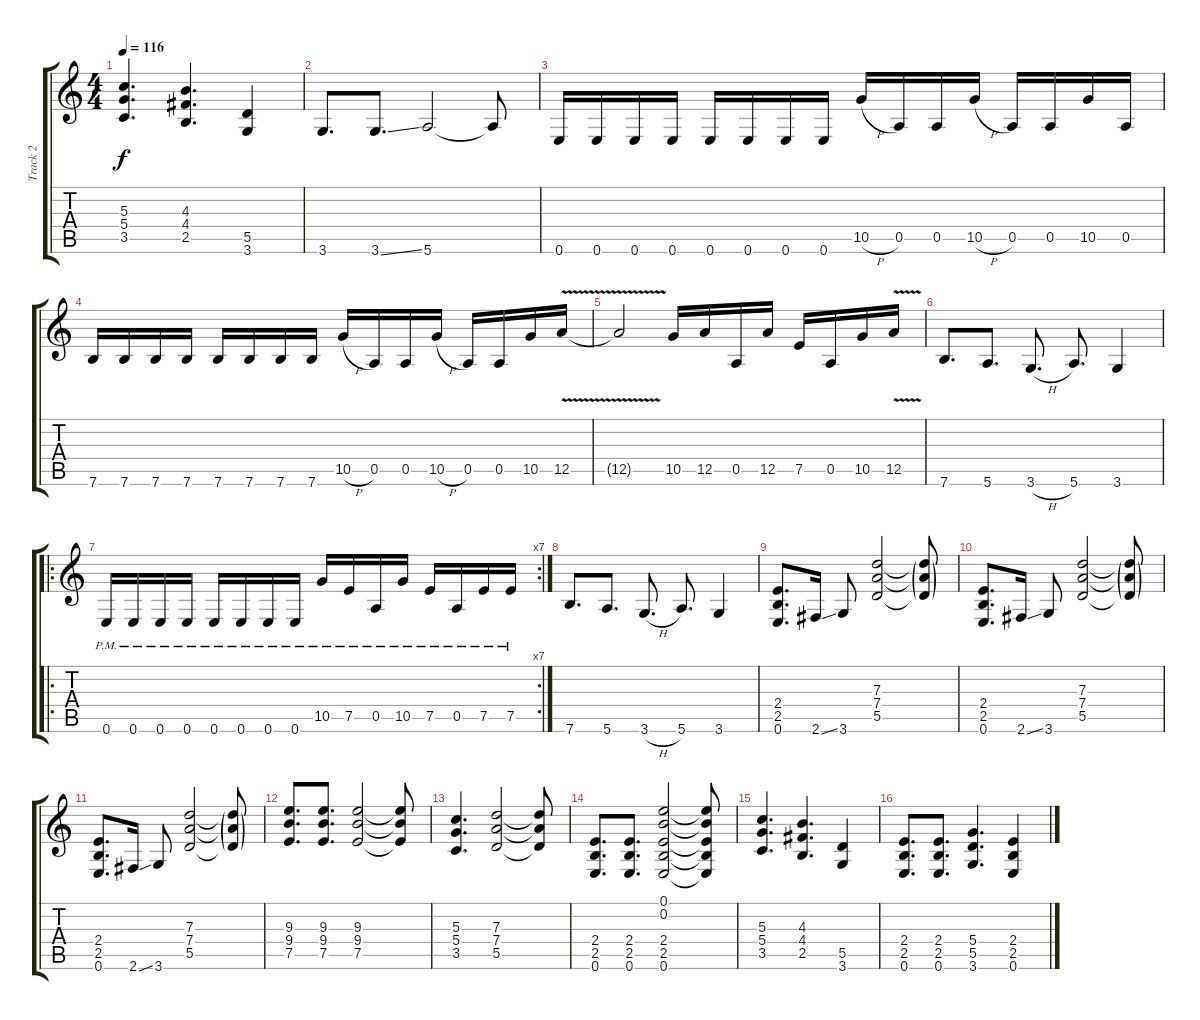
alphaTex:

\track ("Track 2" "Track 2") {instrument distortionguitar}
\staff {score tabs}
\tuning (E4 B3 G3 D3 A2 E2) {hide}
\ts (4 4)
\tempo 116
\clef g2
\ks c
(5.3 5.4 3.5).4{d dy f} (4.3 4.4 2.5).4{d} (5.5 3.6).4 |
3.6.8{d} 3.6{ss}.8{d} 5.6.2 5.6{t}.8 |
0.6.16 0.6.16 0.6.16 0.6.16 0.6.16 0.6.16 0.6.16 0.6.16 10.5{h}.16 0.5.16 0.5.16 10.5{h}.16 0.5.16 0.5.16 10.5.16 0.5.16 |
7.6.16 7.6.16 7.6.16 7.6.16 7.6.16 7.6.16 7.6.16 7.6.16 10.5{h}.16 0.5.16 0.5.16 10.5{h}.16 0.5.16 0.5.16 10.5.16 12.5{v}.16 |
12.5{t}.2 10.5.16 12.5.16 0.5.16 12.5.16 7.5.16 0.5.16 10.5.16 12.5{v}.16 |
7.6.8{d} 5.6.8{d} 3.6{h}.8{d} 5.6.8{d} 3.6.4 |
\ro
\rc 7
0.6{pm}.16 0.6{pm}.16 0.6{pm}.16 0.6{pm}.16 0.6{pm}.16 0.6{pm}.16 0.6{pm}.16 0.6{pm}.16 10.5{pm}.16 7.5{pm}.16 0.5{pm}.16 10.5{pm}.16 7.5{pm}.16 0.5{pm}.16 7.5{pm}.16 7.5{pm}.16 |
7.6.8{d} 5.6.8{d} 3.6{h}.8{d} 5.6.8{d} 3.6.4 |
(2.4 2.5 0.6).8{d} 2.6{ss}.16 3.6.8 (7.3 7.4 5.5).2 (7.3{g t} 7.4{g t} 5.5{g t}).8 |
(2.4 2.5 0.6).8{d} 2.6{ss}.16 3.6.8 (7.3 7.4 5.5).2 (7.3{g t} 7.4{g t} 5.5{g t}).8 |
(2.4 2.5 0.6).8{d} 2.6{ss}.16 3.6.8 (7.3 7.4 5.5).2 (7.3{g t} 7.4{g t} 5.5{g t}).8 |
(9.3 9.4 7.5).8{d} (9.3 9.4 7.5).8{d} (9.3 9.4 7.5).2 (9.3{t} 9.4{t} 7.5{t}).8 |
(5.3 5.4 3.5).4{d} (7.3 7.4 5.5).2 (7.3{t} 7.4{t} 5.5{t}).8 |
(2.4 2.5 0.6).8{d} (2.4 2.5 0.6).8{d} (0.1 0.2 2.4 2.5 0.6).2 (0.1{t} 0.2{t} 2.4{t} 2.5{t} 0.6{t}).8 |
(5.3 5.4 3.5).4{d} (4.3 4.4 2.5).4{d} (5.5 3.6).4 |
(2.4 2.5 0.6).8{d} (2.4 2.5 0.6).8{d} (5.4 5.5 3.6).4{d} (2.4 2.5 0.6).4
